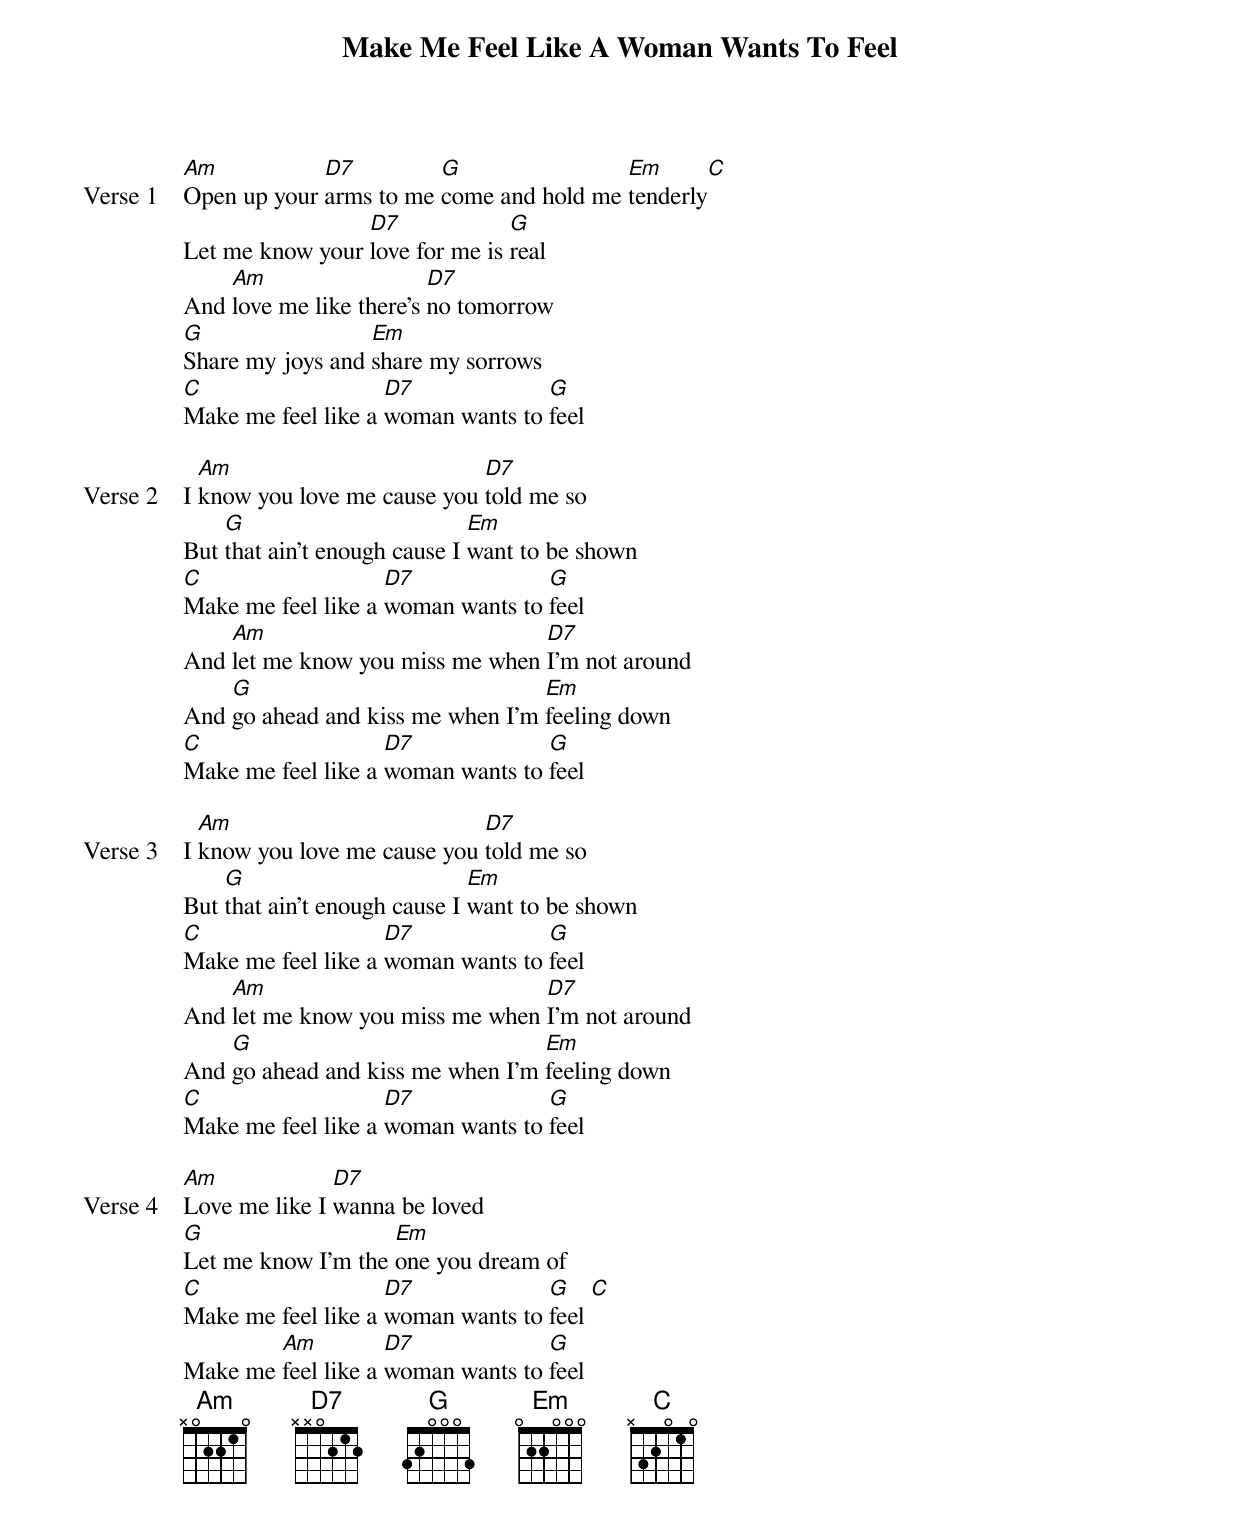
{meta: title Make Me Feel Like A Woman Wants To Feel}
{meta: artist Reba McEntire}
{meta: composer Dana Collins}

{start_of_verse: Verse 1}
[Am]Open up your [D7]arms to me [G]come and hold me [Em]tenderly[C]
Let me know your [D7]love for me is [G]real
And [Am]love me like there's [D7]no tomorrow
[G]Share my joys and [Em]share my sorrows
[C]Make me feel like a [D7]woman wants to [G]feel
{end_of_verse}

{start_of_verse: Verse 2}
I [Am]know you love me cause you [D7]told me so
But [G]that ain't enough cause I [Em]want to be shown
[C]Make me feel like a [D7]woman wants to [G]feel
And [Am]let me know you miss me when [D7]I'm not around
And [G]go ahead and kiss me when I'm [Em]feeling down
[C]Make me feel like a [D7]woman wants to [G]feel
{end_of_verse}

{start_of_verse: Verse 3}
I [Am]know you love me cause you [D7]told me so
But [G]that ain't enough cause I [Em]want to be shown
[C]Make me feel like a [D7]woman wants to [G]feel
And [Am]let me know you miss me when [D7]I'm not around
And [G]go ahead and kiss me when I'm [Em]feeling down
[C]Make me feel like a [D7]woman wants to [G]feel
{end_of_verse}

{start_of_verse: Verse 4}
[Am]Love me like I [D7]wanna be loved
[G]Let me know I'm the [Em]one you dream of
[C]Make me feel like a [D7]woman wants to [G]feel [C]
Make me [Am]feel like a [D7]woman wants to [G]feel
{end_of_verse}
